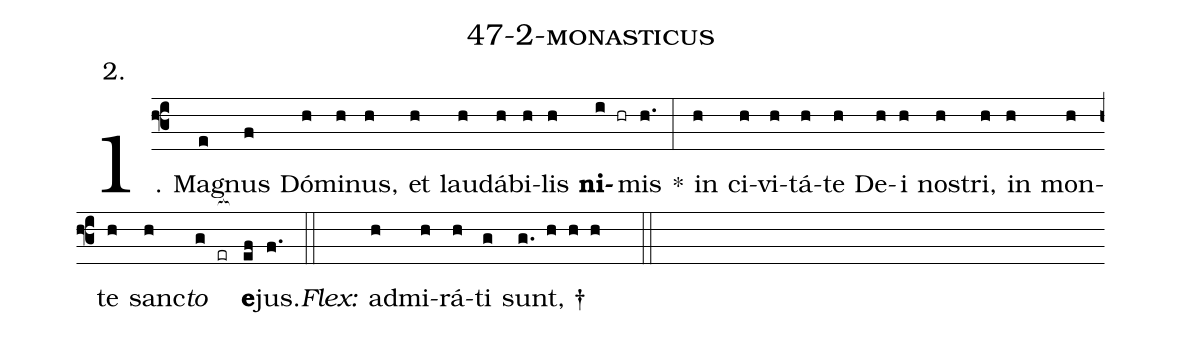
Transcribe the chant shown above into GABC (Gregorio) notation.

name: 47-2-monasticus;
annotation: 2.;
%%
(f3)1. Ma(e)gnus(f) Dó(h)mi(h)nus,(h) et(h) lau(h)dá(h)bi(h)lis(h) <b>ni</b>(i hr)mis(h.) *(:) in(h) ci(h)vi(h)tá(h)te(h) De(h)i(h) nos(h)tri,(h) in(h) mon(h)te(h) sanc(h)<i>to</i>(g er[ocb:1{]) <b>e</b>(ef[ocb:0}])jus.(f.) (::)
<i>Flex:</i>()  ad(h)mi(h)rá(h)ti(g) sunt, †(g. h h h  ::)
